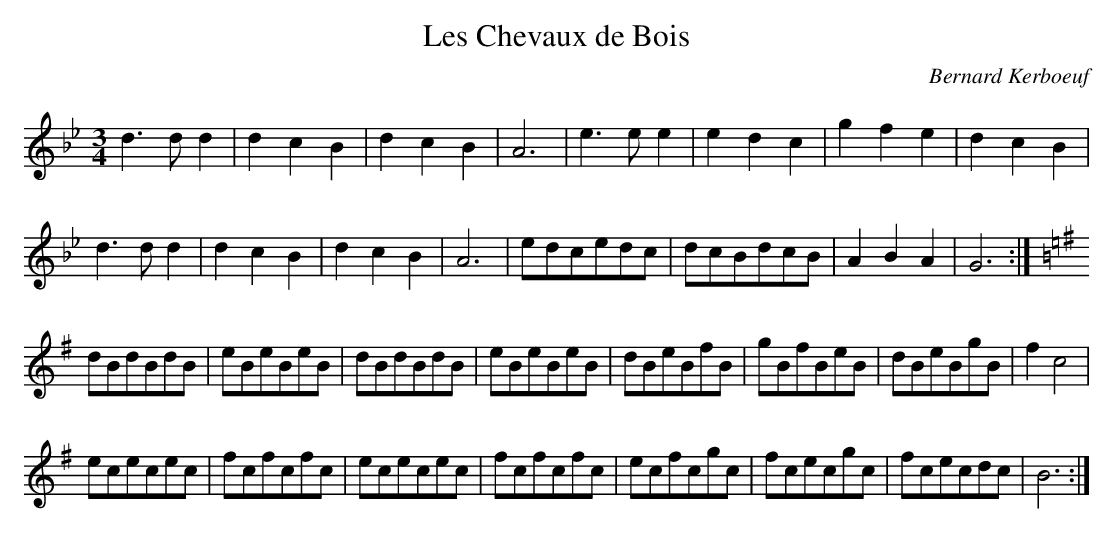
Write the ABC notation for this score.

X:1
T:Les Chevaux de Bois
C:Bernard Kerboeuf
L:1/8
M:3/4
K:Bb
d3dd2|d2c2B2|d2c2B2|A6|e3ee2|e2d2c2|g2f2e2|d2c2B2|
d3dd2|d2c2B2|d2c2B2|A6|edcedc|dcBdcB|A2B2A2|G6:|
K:G
dBdBdB|eBeBeB|dBdBdB|eBeBeB|dBeBfB|gBfBeB|dBeBgB|f2c4|
ececec|fcfcfc|ececec|fcfcfc|ecfcgc|fcecgc|fcecdc|B6:|
